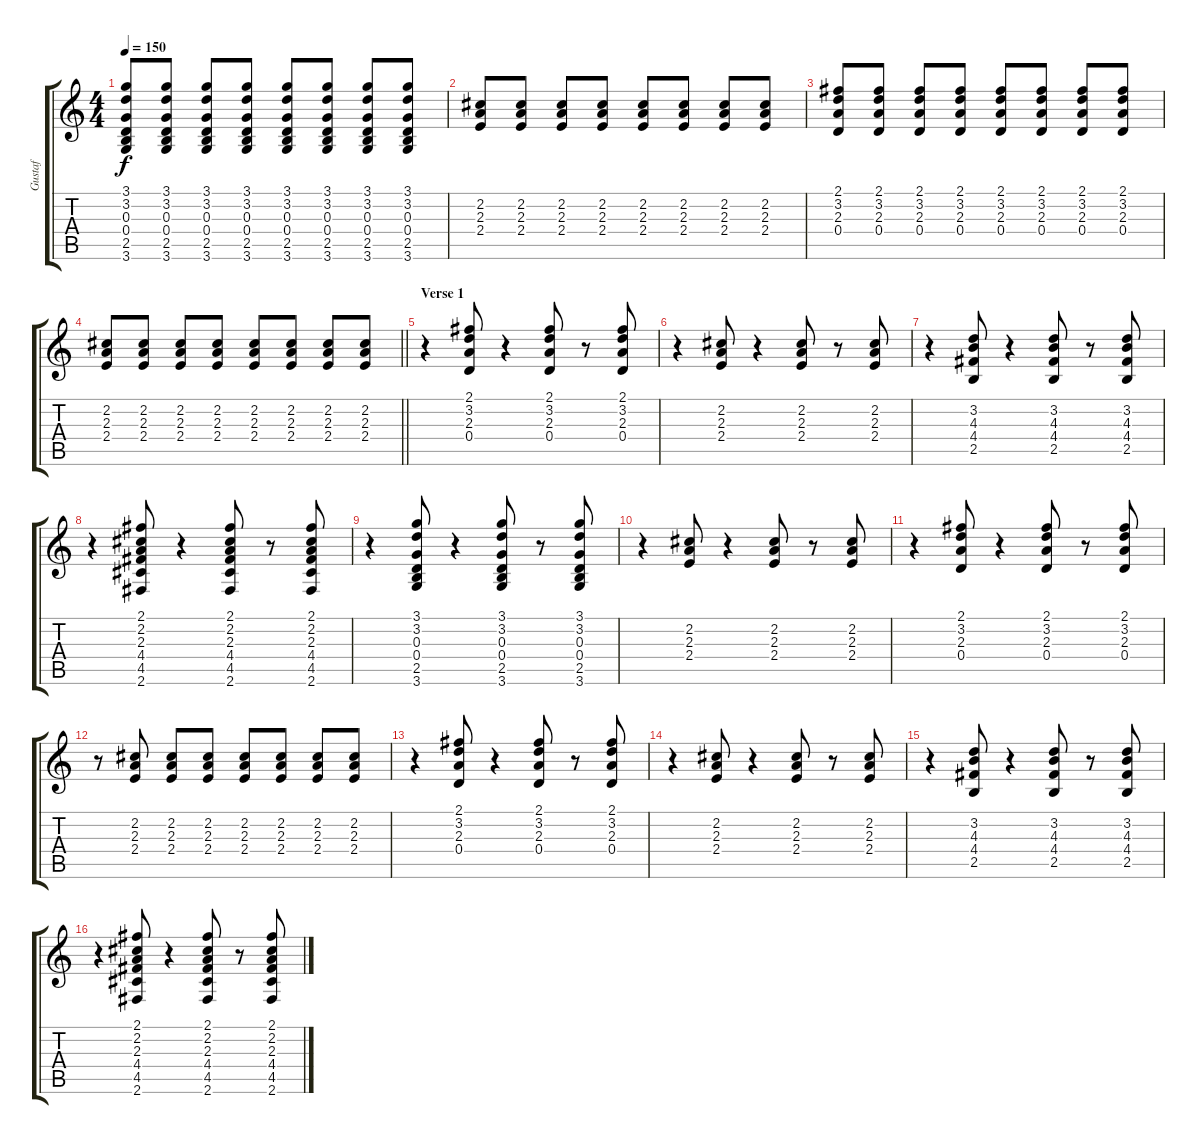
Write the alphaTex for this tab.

\track ("Gustaf" "Gustaf") {instrument distortionguitar}
\staff {score tabs}
\tuning (E4 B3 G3 D3 A2 E2) {hide}
\ts (4 4)
\tempo 150
\clef g2
\ks c
(3.1 3.2 0.3 0.4 2.5 3.6).8{dy f} (3.1 3.2 0.3 0.4 2.5 3.6).8 (3.1 3.2 0.3 0.4 2.5 3.6).8 (3.1 3.2 0.3 0.4 2.5 3.6).8 (3.1 3.2 0.3 0.4 2.5 3.6).8 (3.1 3.2 0.3 0.4 2.5 3.6).8 (3.1 3.2 0.3 0.4 2.5 3.6).8 (3.1 3.2 0.3 0.4 2.5 3.6).8 |
(2.2 2.3 2.4).8 (2.2 2.3 2.4).8 (2.2 2.3 2.4).8 (2.2 2.3 2.4).8 (2.2 2.3 2.4).8 (2.2 2.3 2.4).8 (2.2 2.3 2.4).8 (2.2 2.3 2.4).8 |
(2.1 3.2 2.3 0.4).8 (2.1 3.2 2.3 0.4).8 (2.1 3.2 2.3 0.4).8 (2.1 3.2 2.3 0.4).8 (2.1 3.2 2.3 0.4).8 (2.1 3.2 2.3 0.4).8 (2.1 3.2 2.3 0.4).8 (2.1 3.2 2.3 0.4).8 |
\barLineRight lightlight
(2.2 2.3 2.4).8 (2.2 2.3 2.4).8 (2.2 2.3 2.4).8 (2.2 2.3 2.4).8 (2.2 2.3 2.4).8 (2.2 2.3 2.4).8 (2.2 2.3 2.4).8 (2.2 2.3 2.4).8 |
\section ("" "Verse 1")
r.4{volume 8} (2.1 3.2 2.3 0.4).8 r.4 (2.1 3.2 2.3 0.4).8 r.8 (2.1 3.2 2.3 0.4).8 |
r.4 (2.2 2.3 2.4).8 r.4 (2.2 2.3 2.4).8 r.8 (2.2 2.3 2.4).8 |
r.4 (3.2 4.3 4.4 2.5).8 r.4 (3.2 4.3 4.4 2.5).8 r.8 (3.2 4.3 4.4 2.5).8 |
r.4 (2.1 2.2 2.3 4.4 4.5 2.6).8 r.4 (2.1 2.2 2.3 4.4 4.5 2.6).8 r.8 (2.1 2.2 2.3 4.4 4.5 2.6).8 |
r.4 (3.1 3.2 0.3 0.4 2.5 3.6).8 r.4 (3.1 3.2 0.3 0.4 2.5 3.6).8 r.8 (3.1 3.2 0.3 0.4 2.5 3.6).8 |
r.4 (2.2 2.3 2.4).8 r.4 (2.2 2.3 2.4).8 r.8 (2.2 2.3 2.4).8 |
r.4 (2.1 3.2 2.3 0.4).8 r.4 (2.1 3.2 2.3 0.4).8 r.8 (2.1 3.2 2.3 0.4).8 |
r.8 (2.2 2.3 2.4).8 (2.2 2.3 2.4).8 (2.2 2.3 2.4).8 (2.2 2.3 2.4).8 (2.2 2.3 2.4).8 (2.2 2.3 2.4).8 (2.2 2.3 2.4).8 |
r.4{volume 8} (2.1 3.2 2.3 0.4).8 r.4 (2.1 3.2 2.3 0.4).8 r.8 (2.1 3.2 2.3 0.4).8 |
r.4 (2.2 2.3 2.4).8 r.4 (2.2 2.3 2.4).8 r.8 (2.2 2.3 2.4).8 |
r.4 (3.2 4.3 4.4 2.5).8 r.4 (3.2 4.3 4.4 2.5).8 r.8 (3.2 4.3 4.4 2.5).8 |
r.4 (2.1 2.2 2.3 4.4 4.5 2.6).8 r.4 (2.1 2.2 2.3 4.4 4.5 2.6).8 r.8 (2.1 2.2 2.3 4.4 4.5 2.6).8
